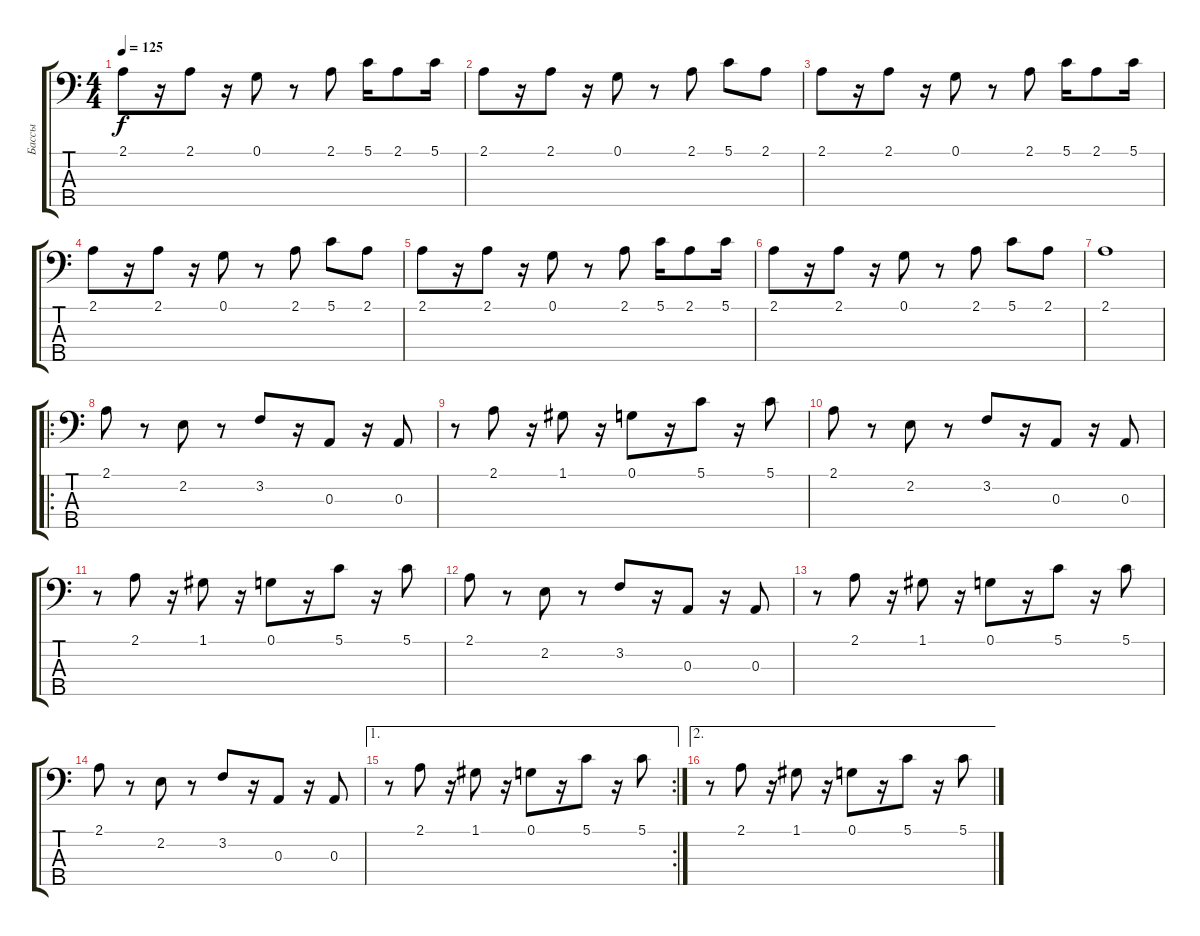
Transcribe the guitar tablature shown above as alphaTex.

\track ("Бассы" "Бассы") {instrument synthbass1}
\staff {score tabs}
\tuning (G2 D2 A1 E1 B0) {hide}
\ts (4 4)
\tempo 125
\clef f4
\ks c
2.1.8{dy f} r.16 2.1.8 r.16 0.1.8 r.8 2.1.8 5.1.16 2.1.8 5.1.16 |
2.1.8 r.16 2.1.8 r.16 0.1.8 r.8 2.1.8 5.1.8 2.1.8 |
2.1.8 r.16 2.1.8 r.16 0.1.8 r.8 2.1.8 5.1.16 2.1.8 5.1.16 |
2.1.8 r.16 2.1.8 r.16 0.1.8 r.8 2.1.8 5.1.8 2.1.8 |
2.1.8 r.16 2.1.8 r.16 0.1.8 r.8 2.1.8 5.1.16 2.1.8 5.1.16 |
2.1.8 r.16 2.1.8 r.16 0.1.8 r.8 2.1.8 5.1.8 2.1.8 |
2.1.1 |
\ro
2.1.8 r.8 2.2.8 r.8 3.2.8 r.16 0.3.8 r.16 0.3.8 |
r.8 2.1.8 r.16 1.1.8 r.16 0.1.8 r.16 5.1.8 r.16 5.1.8 |
2.1.8 r.8 2.2.8 r.8 3.2.8 r.16 0.3.8 r.16 0.3.8 |
r.8 2.1.8 r.16 1.1.8 r.16 0.1.8 r.16 5.1.8 r.16 5.1.8 |
2.1.8 r.8 2.2.8 r.8 3.2.8 r.16 0.3.8 r.16 0.3.8 |
r.8 2.1.8 r.16 1.1.8 r.16 0.1.8 r.16 5.1.8 r.16 5.1.8 |
2.1.8 r.8 2.2.8 r.8 3.2.8 r.16 0.3.8 r.16 0.3.8 |
\ae 1
\rc 2
r.8 2.1.8 r.16 1.1.8 r.16 0.1.8 r.16 5.1.8 r.16 5.1.8 |
\ae 2
r.8 2.1.8 r.16 1.1.8 r.16 0.1.8 r.16 5.1.8 r.16 5.1.8
